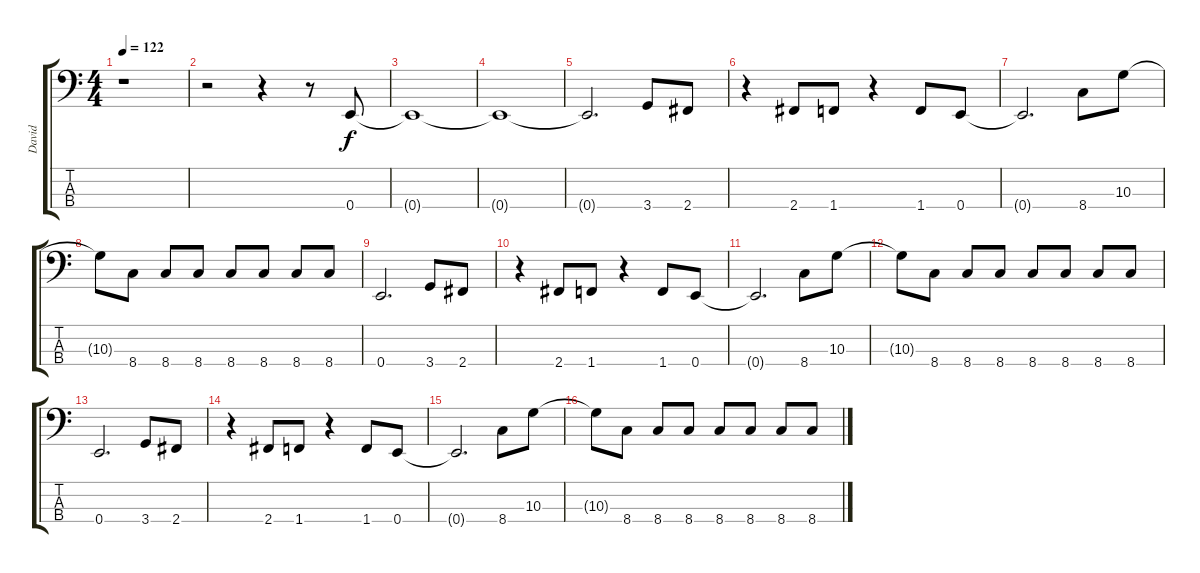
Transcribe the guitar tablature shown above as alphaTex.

\track ("David" "David") {instrument electricbassfinger}
\staff {score tabs}
\tuning (G2 D2 A1 E1) {hide}
\ts (4 4)
\tempo 122
\clef f4
\ks c
r.1{dy f} |
r.2 r.4 r.8 0.4.8 |
0.4{t}.1 |
0.4{t}.1 |
0.4{t}.2{d} 3.4.8 2.4.8 |
r.4 2.4.8 1.4.8 r.4 1.4.8 0.4.8 |
0.4{t}.2{d} 8.4.8 10.3.8 |
10.3{t}.8 8.4.8 8.4.8 8.4.8 8.4.8 8.4.8 8.4.8 8.4.8 |
0.4.2{d} 3.4.8 2.4.8 |
r.4 2.4.8 1.4.8 r.4 1.4.8 0.4.8 |
0.4{t}.2{d} 8.4.8 10.3.8 |
10.3{t}.8 8.4.8 8.4.8 8.4.8 8.4.8 8.4.8 8.4.8 8.4.8 |
0.4.2{d} 3.4.8 2.4.8 |
r.4 2.4.8 1.4.8 r.4 1.4.8 0.4.8 |
0.4{t}.2{d} 8.4.8 10.3.8 |
10.3{t}.8 8.4.8 8.4.8 8.4.8 8.4.8 8.4.8 8.4.8 8.4.8
